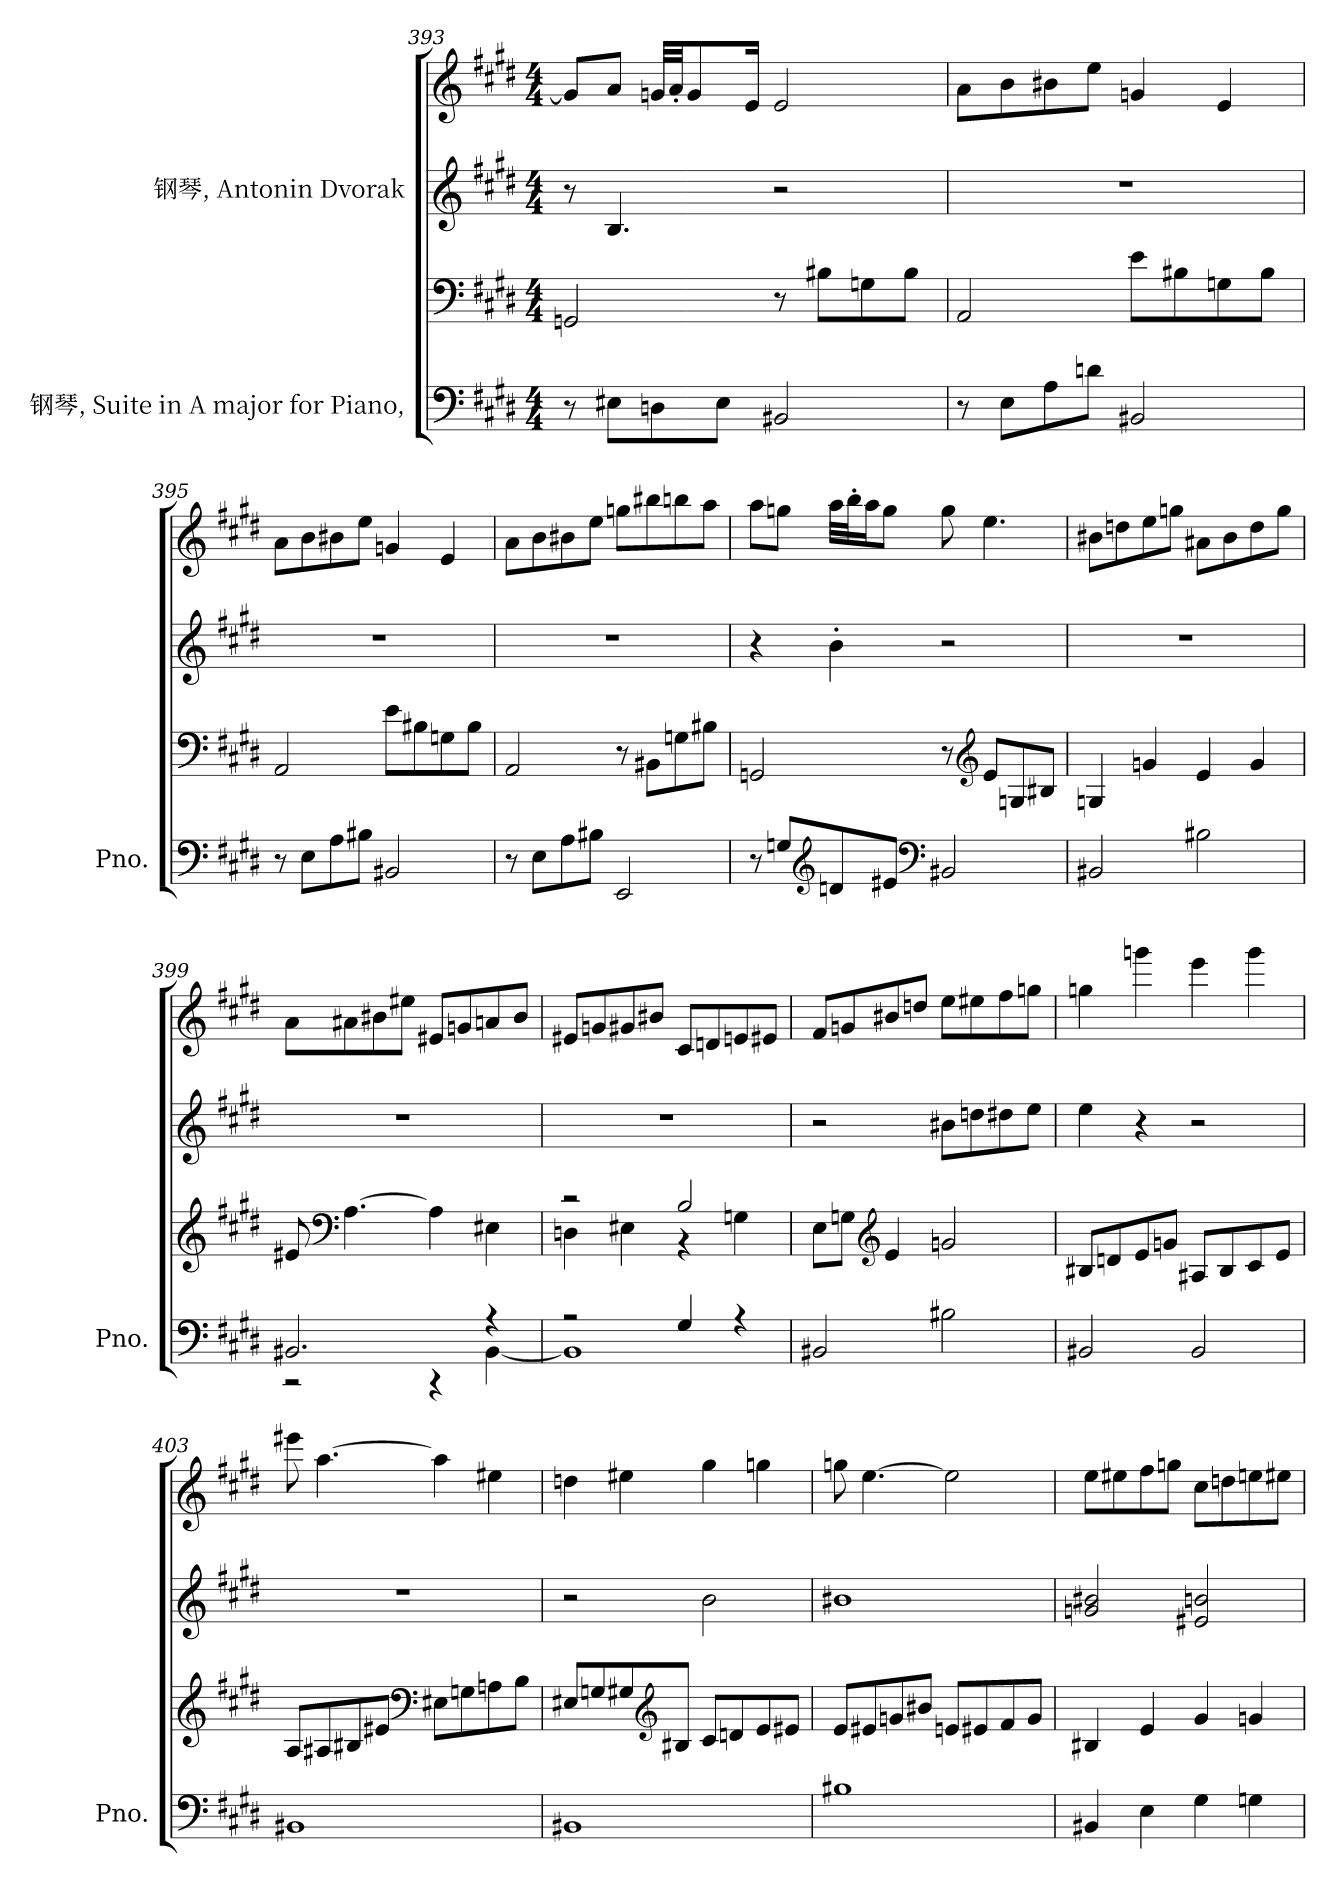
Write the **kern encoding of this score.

**kern	**kern	**kern	**kern
*part2	*part2	*part1	*part1
*staff4	*staff3	*staff2	*staff1
*I"钢琴, Suite in A major for Piano,	*	*I"钢琴, Antonin Dvorak	*
*I'Pno.	*	*	*
!!LO:LB:g=z
*clefF4	*clefF4	*clefG2	*clefG2
*k[f#c#g#d#]	*k[f#c#g#d#]	*k[f#c#g#d#]	*k[f#c#g#d#]
*M4/4	*M4/4	*M4/4	*M4/4
=393	=393	=393	=393
8r	2GGn/	8r	8g/L]
8E#X\L	.	4.B/	8a/J
8Dn\	.	.	32gn/LLL
.	.	.	32a'/JJ
.	.	.	8g/
8E#\J	.	.	.
.	.	.	16e/Jk
2BB#X/	8r	2r	2e/
.	8B#X\L	.	.
.	8Gn\	.	.
.	8B#\J	.	.
=394	=394	=394	=394
8r	2AA/	1r	8a\L
8E\L	.	.	8b\
8A\	.	.	8b#X\
8dn\J	.	.	8ee\J
*	*	*	*MM54
2BB#X/	8e\L	.	4gn/
.	8B#X\	.	.
*	*	*	*MM58
.	8Gn\	.	4e/
.	8B#\J	.	.
=395	=395	=395	=395
8r	2AA/	1r	8a\L
8E\L	.	.	8b\
8A\	.	.	8b#X\
8B#X\J	.	.	8ee\J
*	*	*	*MM54
2BB#X/	8e\L	.	4gn/
.	8B#X\	.	.
*	*	*	*MM58
.	8Gn\	.	4e/
.	8B#\J	.	.
!!LO:LB:g=z
=396	=396	=396	=396
8r	2AA/	1r	8a\L
8E\L	.	.	8b\
8A\	.	.	8b#X\
8B#X\J	.	.	8ee\J
*	*	*	*MM54
2EE/	8r	.	8ggn\L
.	8BB#X\L	.	8bb#X\
.	8Gn\	.	8bbn\
.	8B#X\J	.	8aa\J
=397	=397	=397	=397
8r	2GGn/	4r	8aa\L
8Gn/L	.	.	8ggn\J
*clefG2	*	*	*
8dn/	.	4b'\	32aa\LLL
.	.	.	32bb'\J
.	.	.	16aa\J
8e#X/J	.	.	8gg\J
*clefF4	*	*	*
2BB#X/	8r	2r	8gg\
*	*clefG2	*	*
.	8e/L	.	4.ee\
.	8Gn/	.	.
.	8B#X/J	.	.
!!LO:PB:g=z
=398	=398	=398	=398
*	*	*	*MM58
2BB#X/	4Gn/	1r	8b#X\L
.	.	.	8ddn\
.	4gn/	.	8ee\
.	.	.	8ggn\J
2B#X\	4e/	.	8a#X\L
.	.	.	8b#\
.	4g/	.	8dd\
.	.	.	8gg\J
=399	=399	=399	=399
*^	*	*	*
2.BB#X/	2r	8e#X/	1r	8a\L
*	*	*clefF4	*	*
.	.	[4.A\	.	8a#X\
.	.	.	.	8b#X\
.	.	.	.	8ee#X\J
.	4r	4A\]	.	8e#X/L
.	.	.	.	8gn/
4r	[4BB#\	4E#X\	.	8an/
.	.	.	.	8b#/J
=400	=400	=400	=400	=400
*	*	*^	*	*
2r	1BB#]	2r	4Dn\	1r	8e#X/L
.	.	.	.	.	8gn/
.	.	.	4E#X\	.	8g#X/
.	.	.	.	.	8b#X/J
4G#/	.	2B/	4r	.	8c#/L
.	.	.	.	.	8dn/
4r	.	.	4Gn\	.	8en/
.	.	.	.	.	8e#X/J
*v	*v	*	*	*	*
*	*v	*v	*	*
!!LO:LB:g=z
=401	=401	=401	=401
2BB#X/	8E\L	2r	8f#/L
.	8Gn\J	.	8gn/
*	*clefG2	*	*
.	4e/	.	8b#X/
.	.	.	8ddn/J
2B#X\	2gn/	8b#X\L	8ee\L
.	.	8ddn\	8ee#X\
.	.	8dd#X\	8ff#\
.	.	8ee\J	8ggn\J
=402	=402	=402	=402
2BB#X/	8B#X/L	4ee\	4ggn\
.	8dn/	.	.
.	8e/	4r	4gggn\
.	8gn/J	.	.
*	*	*	*MM59
2BB#/	8A#X/L	2r	4eee\
.	8B#/	.	.
.	8c#/	.	4ggg\
.	8e/J	.	.
=403	=403	=403	=403
1BB#X	8A/L	1r	8eee#X\
.	8A#X/	.	[4.aa\
.	8B#X/	.	.
.	8e#X/J	.	.
*	*clefF4	*	*
.	8E#X\L	.	4aa\]
.	8Gn\	.	.
.	8An\	.	4ee#X\
.	8B#\J	.	.
!!LO:LB:g=z
=404	=404	=404	=404
1BB#X	8E#X/L	2r	4ddn\
.	8Gn/	.	.
.	8G#X/	.	4ee#X\
*	*clefG2	*	*
.	8B#X/J	.	.
*	*	*	*MM60
.	8c#/L	2b\	4gg#\
.	8dn/	.	.
*	*	*	*MM64
.	8e/	.	4ggn\
.	8e#X/J	.	.
=405	=405	=405	=405
1B#X	8e/L	1b#X	8ggn\
.	8e#X/	.	[4.ee\
.	8gn/	.	.
.	8b#X/J	.	.
.	8en/L	.	2ee\]
.	8e#X/	.	.
.	8f#/	.	.
.	8g/J	.	.
=406	=406	=406	=406
4BB#X/	4B#X/	2gn/ 2b#X/	8ee\L
.	.	.	8ee#X\
4E\	4e/	.	8ff#\
.	.	.	8ggn\J
4G#\	4g#/	2e#X/ 2bn/	8cc#\L
.	.	.	8ddn\
4Gn\	4gn/	.	8een\
.	.	.	8ee#X\J
=	=	=	=
*-	*-	*-	*-
